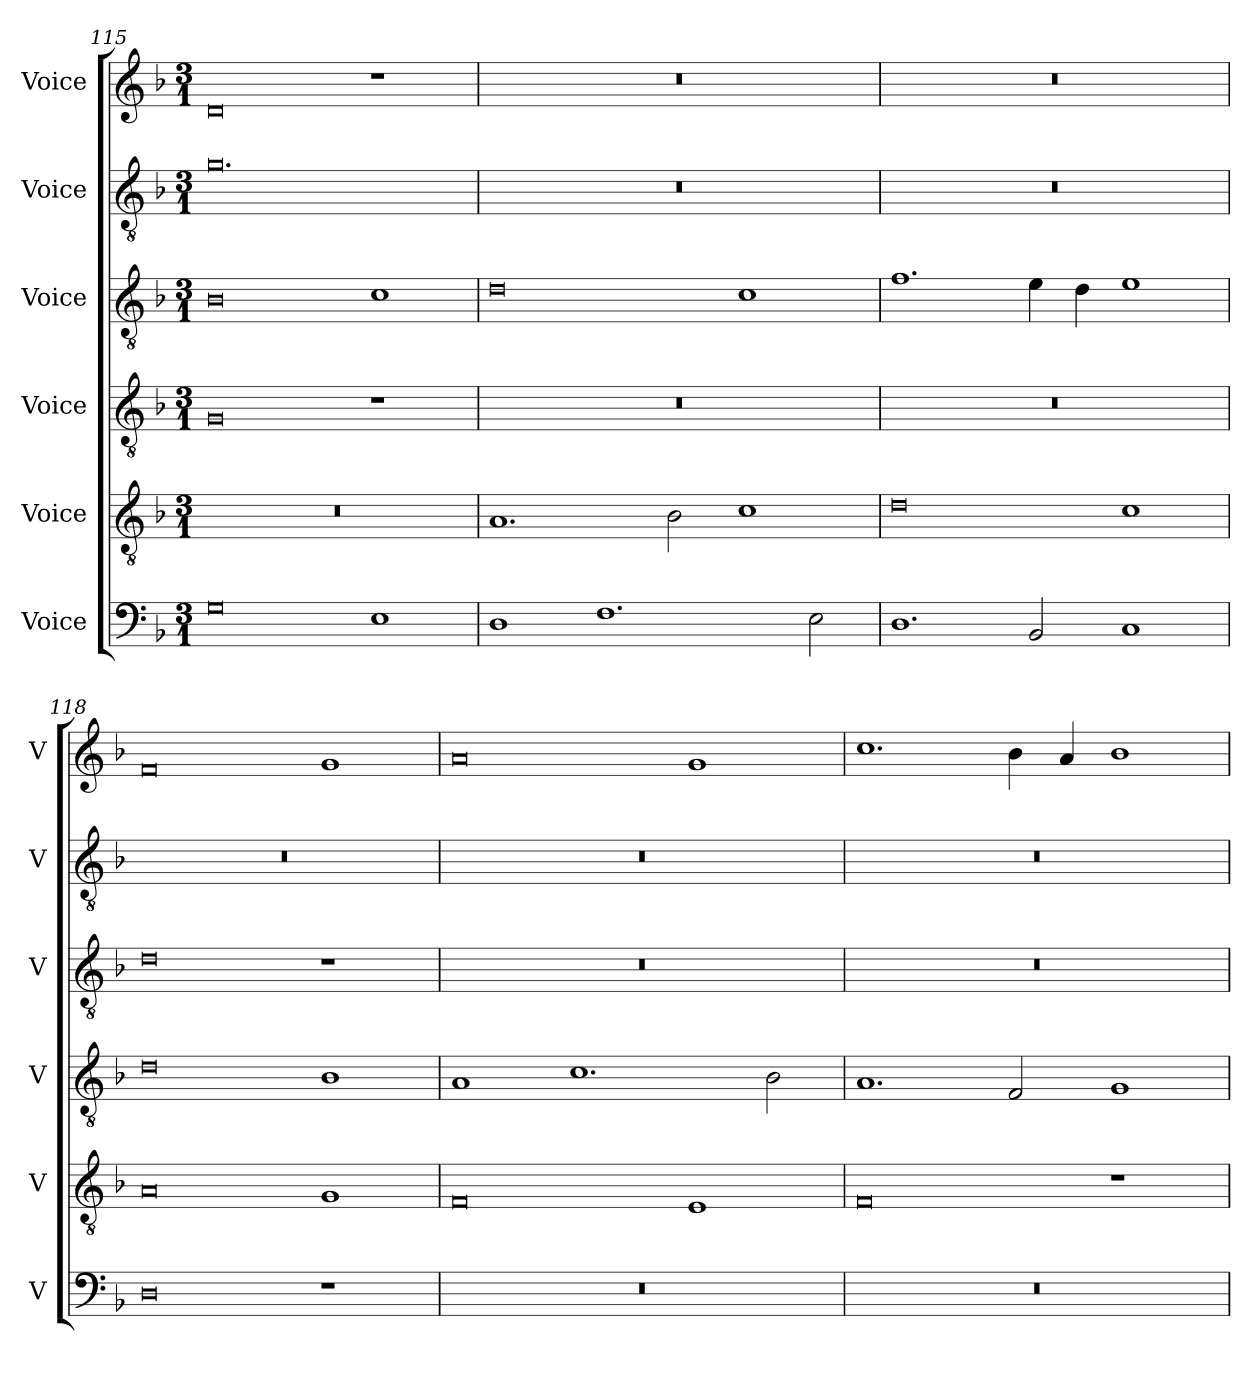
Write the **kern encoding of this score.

**kern	**kern	**kern	**kern	**kern	**kern
*part6	*part5	*part4	*part3	*part2	*part1
*staff6	*staff5	*staff4	*staff3	*staff2	*staff1
*I"Voice	*I"Voice	*I"Voice	*I"Voice	*I"Voice	*I"Voice
*I'V	*I'V	*I'V	*I'V	*I'V	*I'V
*clefF4	*clefGv2	*clefGv2	*clefGv2	*clefGv2	*clefG2
*k[b-]	*k[b-]	*k[b-]	*k[b-]	*k[b-]	*k[b-]
*M3/1	*M3/1	*M3/1	*M3/1	*M3/1	*M3/1
=115	=115	=115	=115	=115	=115
0G	0.r	0G	0B-	0.g	0d
1E	.	1r	1c	.	1r
!!LO:PB:g=z
=116	=116	=116	=116	=116	=116
1D	1.A	0.r	0d	0.r	0.r
1.F	.	.	.	.	.
.	2B-\	.	.	.	.
.	1c	.	1c	.	.
2E\	.	.	.	.	.
=117	=117	=117	=117	=117	=117
1.D	0d	0.r	1.f	0.r	0.r
2BB-/	.	.	4e\	.	.
.	.	.	4d\	.	.
1C	1c	.	1e	.	.
=118	=118	=118	=118	=118	=118
0D	0A	0d	0d	0.r	0f
1r	1G	1B-	1r	.	1g
!!LO:LB:g=z
=119	=119	=119	=119	=119	=119
0.r	0F	1A	0.r	0.r	0a
.	.	1.c	.	.	.
.	1E	.	.	.	1g
.	.	2B-\	.	.	.
=120	=120	=120	=120	=120	=120
0.r	0F	1.A	0.r	0.r	1.cc
.	.	2F/	.	.	4b-\
.	.	.	.	.	4a/
.	1r	1G	.	.	1b-
=	=	=	=	=	=
*-	*-	*-	*-	*-	*-
